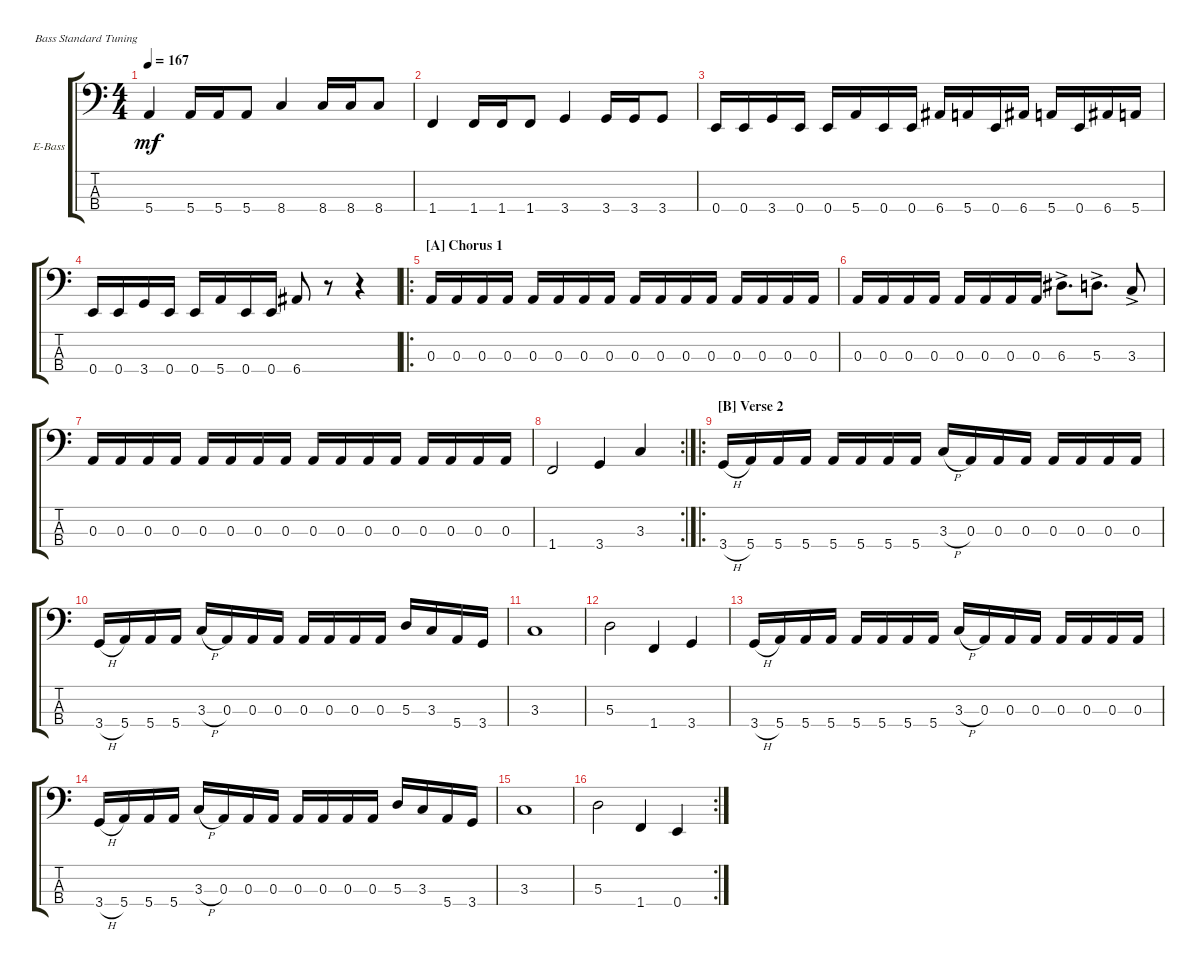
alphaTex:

\defaultSystemsLayout 4
\bracketExtendMode groupsimilarinstruments
\firstSystemTrackNameOrientation horizontal
\otherSystemsTrackNameOrientation horizontal
\track ("Electric Bass" "E-Bass") {instrument electricbassfinger}
\staff {score tabs}
\tuning (G2 D2 A1 E1)
\ts (4 4)
\tempo 167
\clef f4
\ks c
5.4.4{dy mf} 5.4.16 5.4.16 5.4.8 8.4.4 8.4.16 8.4.16 8.4.8 |
1.4.4 1.4.16 1.4.16 1.4.8 3.4.4 3.4.16 3.4.16 3.4.8 |
0.4.16 0.4.16 3.4.16 0.4.16 0.4.16 5.4.16 0.4.16 0.4.16 6.4.16 5.4.16 0.4.16 6.4.16 5.4.16 0.4.16 6.4.16 5.4.16 |
0.4.16 0.4.16 3.4.16 0.4.16 0.4.16 5.4.16 0.4.16 0.4.16 6.4.8 r.8 r.4 |
\ro
\section ("A" "Chorus 1")
0.3.16 0.3.16 0.3.16 0.3.16 0.3.16 0.3.16 0.3.16 0.3.16 0.3.16 0.3.16 0.3.16 0.3.16 0.3.16 0.3.16 0.3.16 0.3.16 |
0.3.16 0.3.16 0.3.16 0.3.16 0.3.16 0.3.16 0.3.16 0.3.16 6.3{ac}.8{d} 5.3{ac}.8{d} 3.3{ac}.8 |
0.3.16 0.3.16 0.3.16 0.3.16 0.3.16 0.3.16 0.3.16 0.3.16 0.3.16 0.3.16 0.3.16 0.3.16 0.3.16 0.3.16 0.3.16 0.3.16 |
\rc 2
1.4.2 3.4.4 3.3.4 |
\ro
\section ("B" "Verse 2")
3.4{h}.16 5.4.16 5.4.16 5.4.16 5.4.16 5.4.16 5.4.16 5.4.16 3.3{h}.16 0.3.16 0.3.16 0.3.16 0.3.16 0.3.16 0.3.16 0.3.16 |
3.4{h}.16 5.4.16 5.4.16 5.4.16 3.3{h}.16 0.3.16 0.3.16 0.3.16 0.3.16 0.3.16 0.3.16 0.3.16 5.3.16 3.3.16 5.4.16 3.4.16 |
3.3.1 |
5.3.2 1.4.4 3.4.4 |
3.4{h}.16 5.4.16 5.4.16 5.4.16 5.4.16 5.4.16 5.4.16 5.4.16 3.3{h}.16 0.3.16 0.3.16 0.3.16 0.3.16 0.3.16 0.3.16 0.3.16 |
3.4{h}.16 5.4.16 5.4.16 5.4.16 3.3{h}.16 0.3.16 0.3.16 0.3.16 0.3.16 0.3.16 0.3.16 0.3.16 5.3.16 3.3.16 5.4.16 3.4.16 |
3.3.1 |
\rc 2
5.3.2 1.4.4 0.4.4
